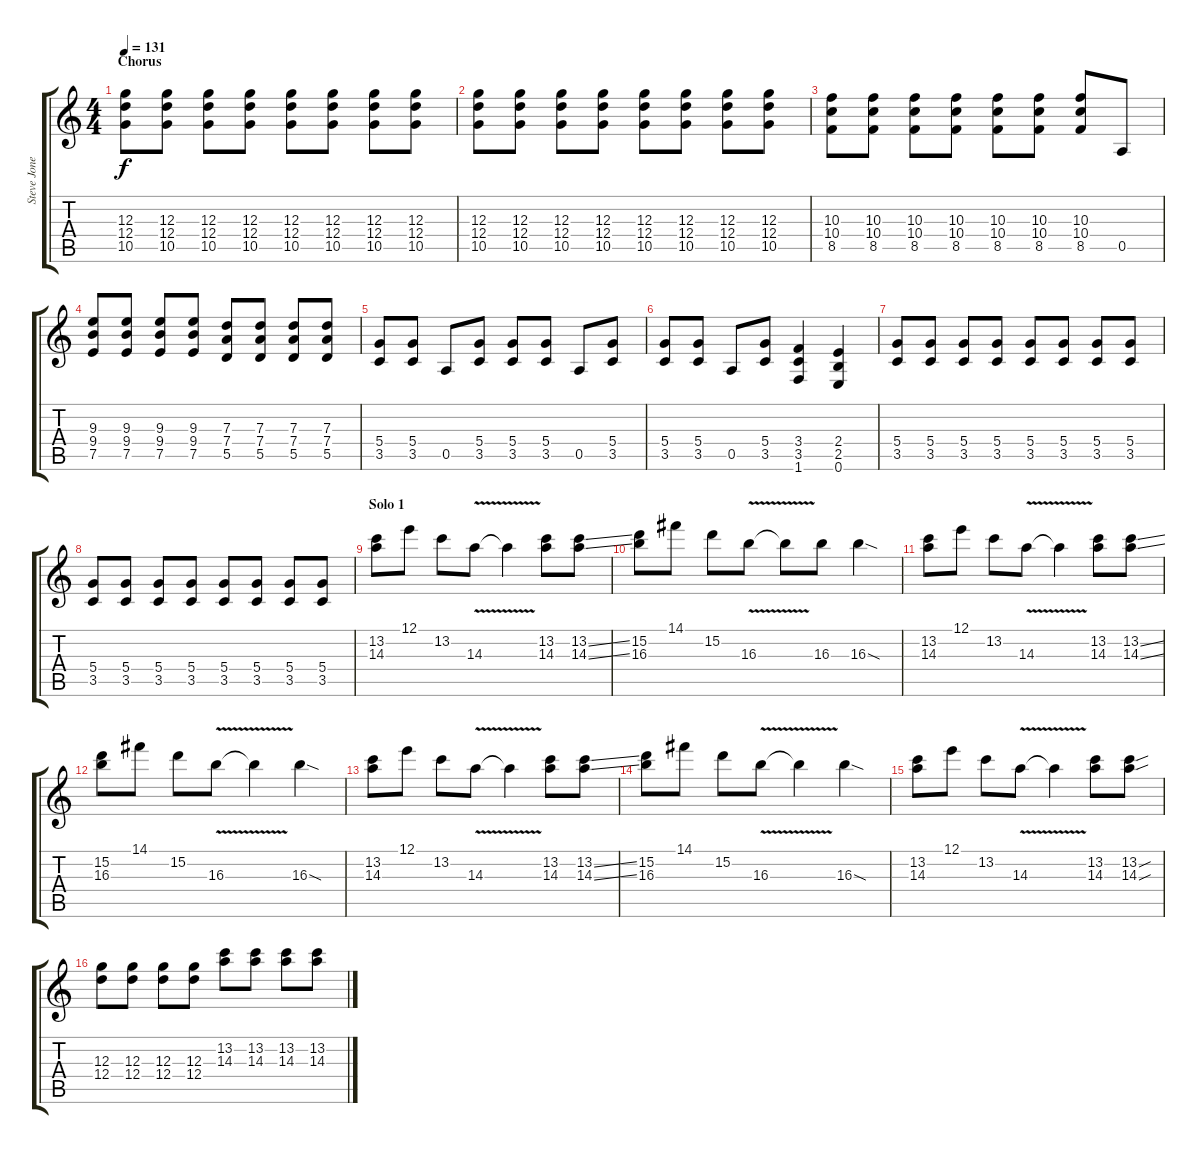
\track ("Steve Jones" "Steve Jone") {instrument distortionguitar}
\staff {score tabs}
\tuning (E4 B3 G3 D3 A2 E2) {hide}
\ts (4 4)
\section ("" "Chorus")
\tempo 131
\clef g2
\ks c
(12.3 12.4 10.5).8{dy f} (12.3 12.4 10.5).8 (12.3 12.4 10.5).8 (12.3 12.4 10.5).8 (12.3 12.4 10.5).8 (12.3 12.4 10.5).8 (12.3 12.4 10.5).8 (12.3 12.4 10.5).8 |
(12.3 12.4 10.5).8 (12.3 12.4 10.5).8 (12.3 12.4 10.5).8 (12.3 12.4 10.5).8 (12.3 12.4 10.5).8 (12.3 12.4 10.5).8 (12.3 12.4 10.5).8 (12.3 12.4 10.5).8 |
(10.3 10.4 8.5).8 (10.3 10.4 8.5).8 (10.3 10.4 8.5).8 (10.3 10.4 8.5).8 (10.3 10.4 8.5).8 (10.3 10.4 8.5).8 (10.3 10.4 8.5).8 0.5.8 |
(9.3 9.4 7.5).8 (9.3 9.4 7.5).8 (9.3 9.4 7.5).8 (9.3 9.4 7.5).8 (7.3 7.4 5.5).8 (7.3 7.4 5.5).8 (7.3 7.4 5.5).8 (7.3 7.4 5.5).8 |
(5.4 3.5).8 (5.4 3.5).8 0.5.8 (5.4 3.5).8 (5.4 3.5).8 (5.4 3.5).8 0.5.8 (5.4 3.5).8 |
(5.4 3.5).8 (5.4 3.5).8 0.5.8 (5.4 3.5).8 (3.4 3.5 1.6).4 (2.4 2.5 0.6).4 |
(5.4 3.5).8 (5.4 3.5).8 (5.4 3.5).8 (5.4 3.5).8 (5.4 3.5).8 (5.4 3.5).8 (5.4 3.5).8 (5.4 3.5).8 |
(5.4 3.5).8 (5.4 3.5).8 (5.4 3.5).8 (5.4 3.5).8 (5.4 3.5).8 (5.4 3.5).8 (5.4 3.5).8 (5.4 3.5).8 |
\section ("" "Solo 1")
(13.2 14.3).8{volume 16} 12.1.8 13.2.8 14.3{v}.8 14.3{t}.4 (13.2 14.3).8 (13.2{ss} 14.3{ss}).8 |
(15.2 16.3).8 14.1.8 15.2.8 16.3{v}.8 16.3{t}.8 16.3.8 16.3{sod}.4 |
(13.2 14.3).8 12.1.8 13.2.8 14.3{v}.8 14.3{t}.4 (13.2 14.3).8 (13.2{ss} 14.3{ss}).8 |
(15.2 16.3).8 14.1.8 15.2.8 16.3{v}.8 16.3{t}.4 16.3{sod}.4 |
(13.2 14.3).8 12.1.8 13.2.8 14.3{v}.8 14.3{t}.4 (13.2 14.3).8 (13.2{ss} 14.3{ss}).8 |
(15.2 16.3).8 14.1.8 15.2.8 16.3{v}.8 16.3{t}.4 16.3{sod}.4 |
(13.2 14.3).8 12.1.8 13.2.8 14.3{v}.8 14.3{t}.4 (13.2 14.3).8 (13.2{sou} 14.3{sou}).8 |
(12.3 12.4).8 (12.3 12.4).8 (12.3 12.4).8 (12.3 12.4).8 (13.2 14.3).8 (13.2 14.3).8 (13.2 14.3).8 (13.2 14.3).8
